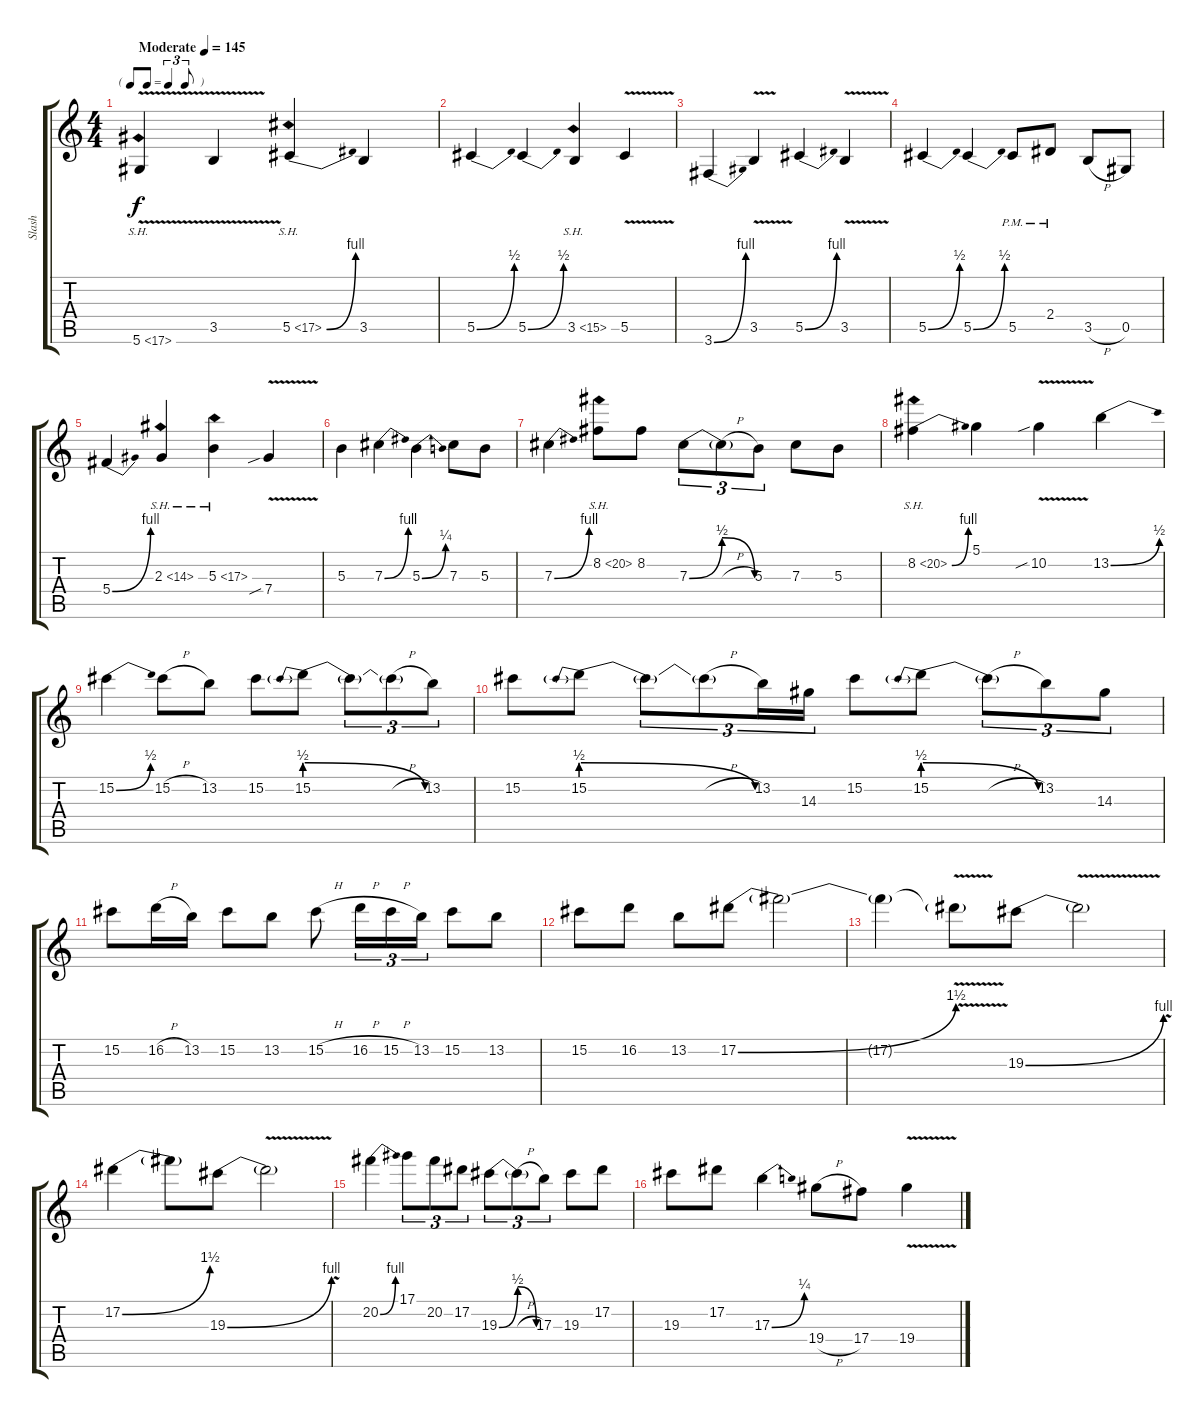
\track ("Slash" "Slash") {instrument distortionguitar}
\staff {score tabs}
\tuning (Eb4 Bb3 Gb3 Db3 Ab2 Eb2) {hide}
\ts (4 4)
\tf triplet8th
\tempo (145 "Moderate")
\clef g2
\ks c
5.6{sh 12 v}.4{dy f instrument distortionguitar} 3.5{v}.4 5.5{be (bend 0 0 60 4) sh 12}.4 3.5.4 |
5.5{be (bend 0 0 60 2)}.4 5.5{be (bend 0 0 60 2)}.4 3.5{sh 12}.4 5.5{v}.4 |
3.6{be (bend 0 0 60 4)}.4 3.5{v}.4 5.5{be (bend 0 0 60 4)}.4 3.5{v}.4 |
5.5{be (bend 0 0 60 2)}.4 5.5{be (bend 0 0 60 2)}.4 5.5{pm}.8 2.4{pm}.8 3.5{h}.8 0.5.8 |
5.4{be (bend 0 0 60 4)}.4 2.3{sh 12}.4 5.3{sh 12}.4 7.4{v sib}.4 |
5.3.4 7.3{be (bend 0 0 60 4)}.4 5.3{be (bend 0 0 60 1)}.4 7.3.8 5.3.8 |
7.3{be (bend 0 0 60 4)}.4 8.2{sh 12}.8 8.2.8 7.3{be (bendrelease 0 0 30 2 30 2 60 0)}.8{tu (3 2)} 7.3{h t}.8{tu (3 2)} 5.3.8{tu (3 2)} 7.3.8 5.3.8 |
8.2{be (bend 0 0 60 4) sh 12}.4 5.1.4 10.2{v sib}.4 13.2{be (bend 0 0 60 2)}.4 |
15.2{be (bend 0 0 60 2)}.4 15.2{h}.8 13.2.8 15.2.8 15.2{be (prebendrelease 0 2 60 0)}.8 15.2{t}.8{tu (3 2)} 15.2{h t}.8{tu (3 2)} 13.2.8{tu (3 2)} |
15.2.8 15.2{be (prebendrelease 0 2 60 0)}.8 15.2{t}.8{tu (3 2)} 15.2{h t}.8{tu (3 2)} 13.2.16{tu (3 2)} 14.3.16{tu (3 2)} 15.2.8 15.2{be (prebendrelease 0 2 60 0)}.8 15.2{h t}.8{tu (3 2)} 13.2.8{tu (3 2)} 14.3.8{tu (3 2)} |
15.2.8 16.2{h}.16 13.2.16 15.2.8 13.2.8 15.2{h}.8 16.2{h}.16{tu (3 2)} 15.2{h}.16{tu (3 2)} 13.2.16{tu (3 2)} 15.2.8 13.2.8 |
15.2.8 16.2.8 13.2.8 17.2{be (bend 0 0 60 6)}.8 17.2{t}.2 |
17.2{t}.4 17.2{v t}.8 19.3{be (bend 0 0 60 4)}.8 19.3{v t}.2 |
17.2{be (bend 0 0 60 6)}.4 17.2{t}.8 19.3{be (bend 0 0 60 4)}.8 19.3{v t}.2 |
20.2{be (bend 0 0 60 4)}.4 17.1.8{tu (3 2)} 20.2.8{tu (3 2)} 17.2.8{tu (3 2)} 19.3{be (bendrelease 0 0 30 2 30 2 60 0)}.8{tu (3 2)} 19.3{h t}.8{tu (3 2)} 17.3.8{tu (3 2)} 19.3.8 17.2.8 |
19.3.8 17.2.8 17.3{be (bend 0 0 60 1)}.4 19.4{h}.8 17.4.8 19.4{v}.4
